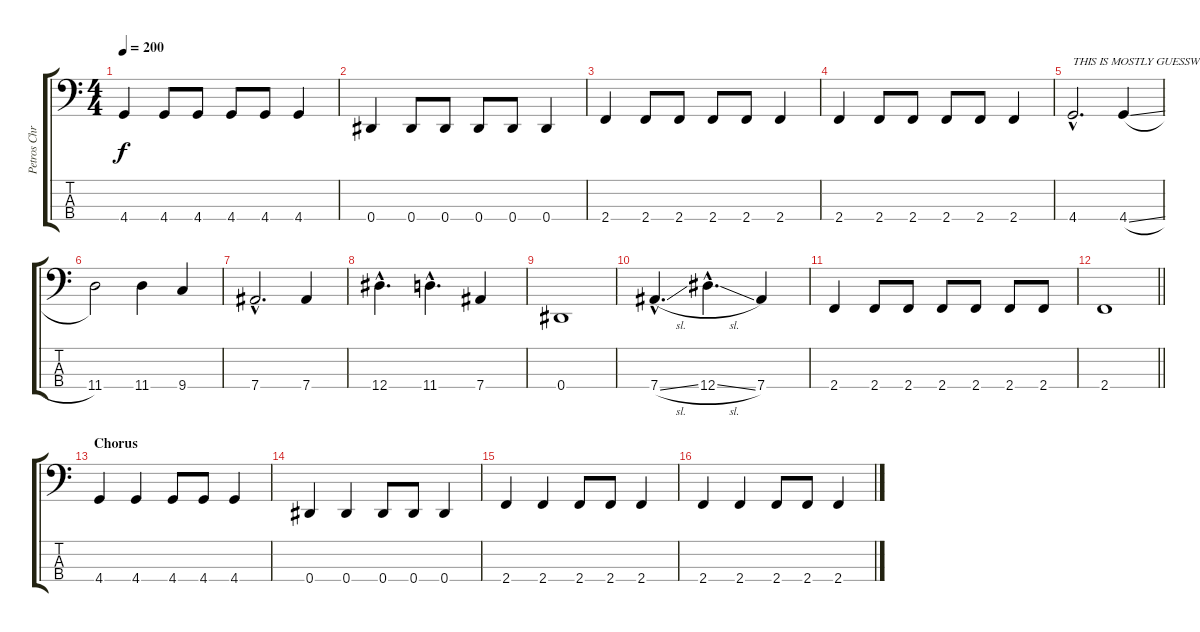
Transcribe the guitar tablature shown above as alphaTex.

\track ("Petros Christo - Bass" "Petros Chr") {instrument electricbassfinger}
\staff {score tabs}
\tuning (Gb2 Db2 Ab1 Eb1) {hide}
\ts (4 4)
\tempo 200
\clef f4
\ks c
4.4.4{dy f} 4.4.8 4.4.8 4.4.8 4.4.8 4.4.4 |
0.4.4 0.4.8 0.4.8 0.4.8 0.4.8 0.4.4 |
2.4.4 2.4.8 2.4.8 2.4.8 2.4.8 2.4.4 |
2.4.4 2.4.8 2.4.8 2.4.8 2.4.8 2.4.4 |
4.4{hac}.2{d txt "THIS IS MOSTLY GUESSWORK"} 4.4{sl}.4 |
11.4.2 11.4.4 9.4.4 |
7.4{hac}.2{d} 7.4.4 |
12.4{hac}.4{d} 11.4{hac}.4{d} 7.4.4 |
0.4.1 |
7.4{sl hac}.4{d} 12.4{sl hac}.4{d} 7.4.4 |
2.4.4 2.4.8 2.4.8 2.4.8 2.4.8 2.4.8 2.4.8 |
\barLineRight lightlight
2.4.1 |
\section ("" "Chorus")
4.4.4 4.4.4 4.4.8 4.4.8 4.4.4 |
0.4.4 0.4.4 0.4.8 0.4.8 0.4.4 |
2.4.4 2.4.4 2.4.8 2.4.8 2.4.4 |
2.4.4 2.4.4 2.4.8 2.4.8 2.4.4
